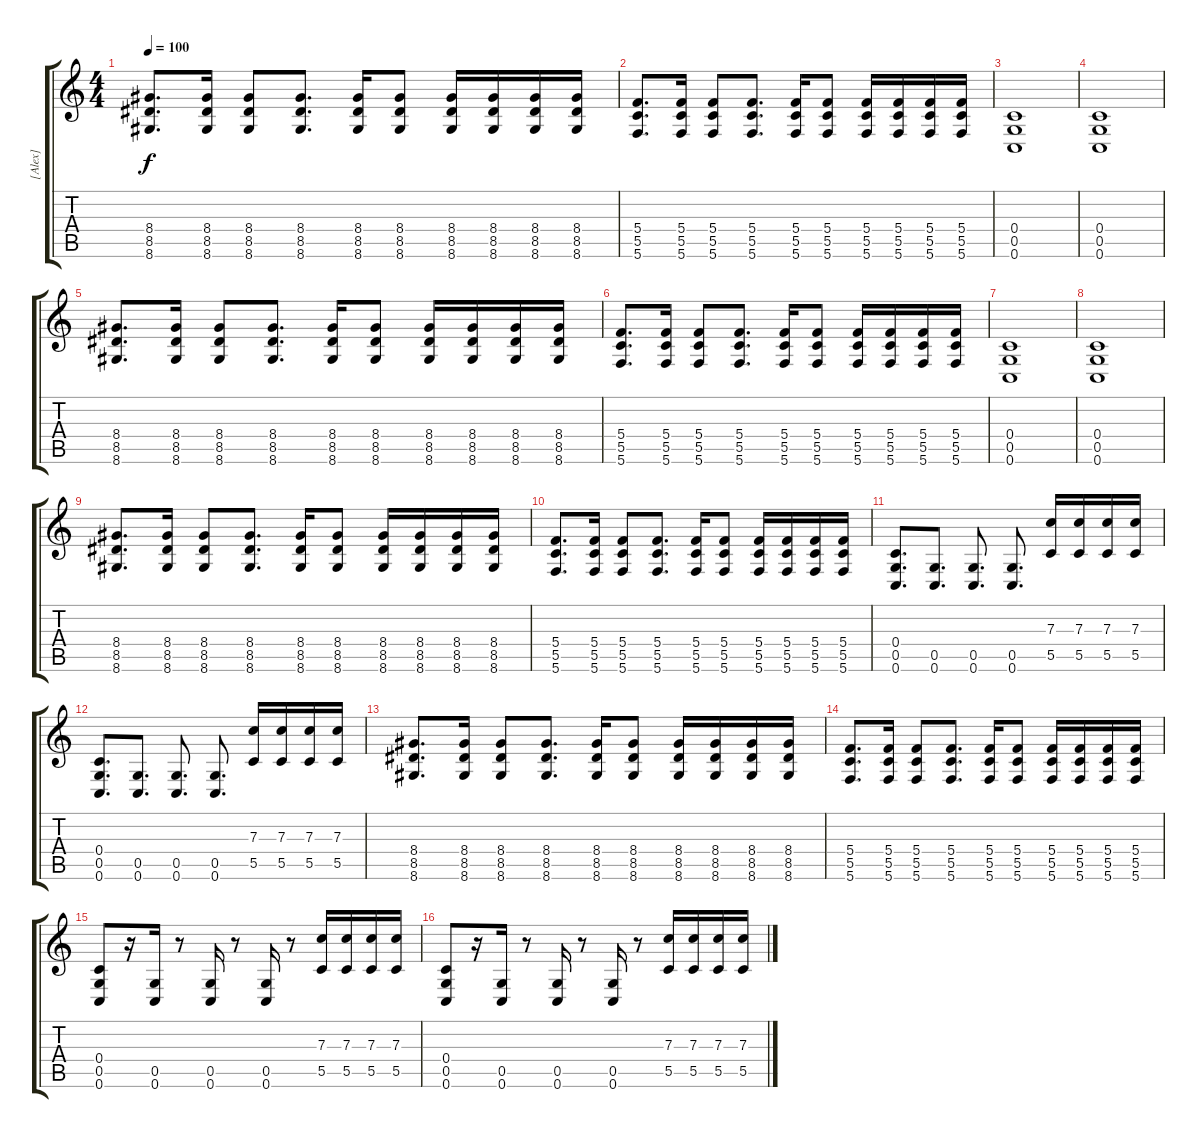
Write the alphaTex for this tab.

\track ("[Alex]" "[Alex]") {instrument overdrivenguitar}
\staff {score tabs}
\tuning (D4 A3 F3 C3 G2 C2) {hide}
\ts (4 4)
\tempo 100
\clef g2
\ks c
(8.4 8.5 8.6).8{d dy f} (8.4 8.5 8.6).16 (8.4 8.5 8.6).8 (8.4 8.5 8.6).8{d} (8.4 8.5 8.6).16 (8.4 8.5 8.6).8 (8.4 8.5 8.6).16 (8.4 8.5 8.6).16 (8.4 8.5 8.6).16 (8.4 8.5 8.6).16 |
(5.4 5.5 5.6).8{d} (5.4 5.5 5.6).16 (5.4 5.5 5.6).8 (5.4 5.5 5.6).8{d} (5.4 5.5 5.6).16 (5.4 5.5 5.6).8 (5.4 5.5 5.6).16 (5.4 5.5 5.6).16 (5.4 5.5 5.6).16 (5.4 5.5 5.6).16 |
(0.4 0.5 0.6).1 |
(0.4 0.5 0.6).1 |
(8.4 8.5 8.6).8{d} (8.4 8.5 8.6).16 (8.4 8.5 8.6).8 (8.4 8.5 8.6).8{d} (8.4 8.5 8.6).16 (8.4 8.5 8.6).8 (8.4 8.5 8.6).16 (8.4 8.5 8.6).16 (8.4 8.5 8.6).16 (8.4 8.5 8.6).16 |
(5.4 5.5 5.6).8{d} (5.4 5.5 5.6).16 (5.4 5.5 5.6).8 (5.4 5.5 5.6).8{d} (5.4 5.5 5.6).16 (5.4 5.5 5.6).8 (5.4 5.5 5.6).16 (5.4 5.5 5.6).16 (5.4 5.5 5.6).16 (5.4 5.5 5.6).16 |
(0.4 0.5 0.6).1 |
(0.4 0.5 0.6).1 |
(8.4 8.5 8.6).8{d} (8.4 8.5 8.6).16 (8.4 8.5 8.6).8 (8.4 8.5 8.6).8{d} (8.4 8.5 8.6).16 (8.4 8.5 8.6).8 (8.4 8.5 8.6).16 (8.4 8.5 8.6).16 (8.4 8.5 8.6).16 (8.4 8.5 8.6).16 |
(5.4 5.5 5.6).8{d} (5.4 5.5 5.6).16 (5.4 5.5 5.6).8 (5.4 5.5 5.6).8{d} (5.4 5.5 5.6).16 (5.4 5.5 5.6).8 (5.4 5.5 5.6).16 (5.4 5.5 5.6).16 (5.4 5.5 5.6).16 (5.4 5.5 5.6).16 |
(0.4 0.5 0.6).8{d} (0.5 0.6).8{d} (0.5 0.6).8{d} (0.5 0.6).8{d} (7.3 5.5).16 (7.3 5.5).16 (7.3 5.5).16 (7.3 5.5).16 |
(0.4 0.5 0.6).8{d} (0.5 0.6).8{d} (0.5 0.6).8{d} (0.5 0.6).8{d} (7.3 5.5).16 (7.3 5.5).16 (7.3 5.5).16 (7.3 5.5).16 |
(8.4 8.5 8.6).8{d} (8.4 8.5 8.6).16 (8.4 8.5 8.6).8 (8.4 8.5 8.6).8{d} (8.4 8.5 8.6).16 (8.4 8.5 8.6).8 (8.4 8.5 8.6).16 (8.4 8.5 8.6).16 (8.4 8.5 8.6).16 (8.4 8.5 8.6).16 |
(5.4 5.5 5.6).8{d} (5.4 5.5 5.6).16 (5.4 5.5 5.6).8 (5.4 5.5 5.6).8{d} (5.4 5.5 5.6).16 (5.4 5.5 5.6).8 (5.4 5.5 5.6).16 (5.4 5.5 5.6).16 (5.4 5.5 5.6).16 (5.4 5.5 5.6).16 |
(0.4 0.5 0.6).8 r.16 (0.5 0.6).16 r.8 (0.5 0.6).16 r.8 (0.5 0.6).16 r.8 (7.3 5.5).16 (7.3 5.5).16 (7.3 5.5).16 (7.3 5.5).16 |
(0.4 0.5 0.6).8 r.16 (0.5 0.6).16 r.8 (0.5 0.6).16 r.8 (0.5 0.6).16 r.8 (7.3 5.5).16 (7.3 5.5).16 (7.3 5.5).16 (7.3 5.5).16
